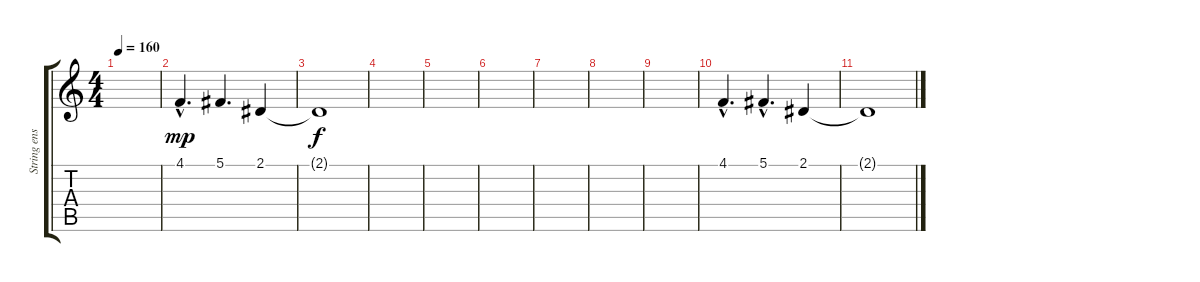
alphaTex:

\track ("String ensemble" "String ens") {instrument choiraahs}
\staff {score tabs}
\tuning (Db4 Ab3 E3 B2 Gb2 Db2) {hide}
\ts (4 4)
\tempo 160
\clef g2
\ks c
|
4.1{hac}.4{d dy mp} 5.1.4{d} 2.1.4 |
2.1{t}.1{dy f} |
|
|
|
|
|
|
4.1{hac}.4{d} 5.1{hac}.4{d} 2.1.4 |
2.1{t}.1
